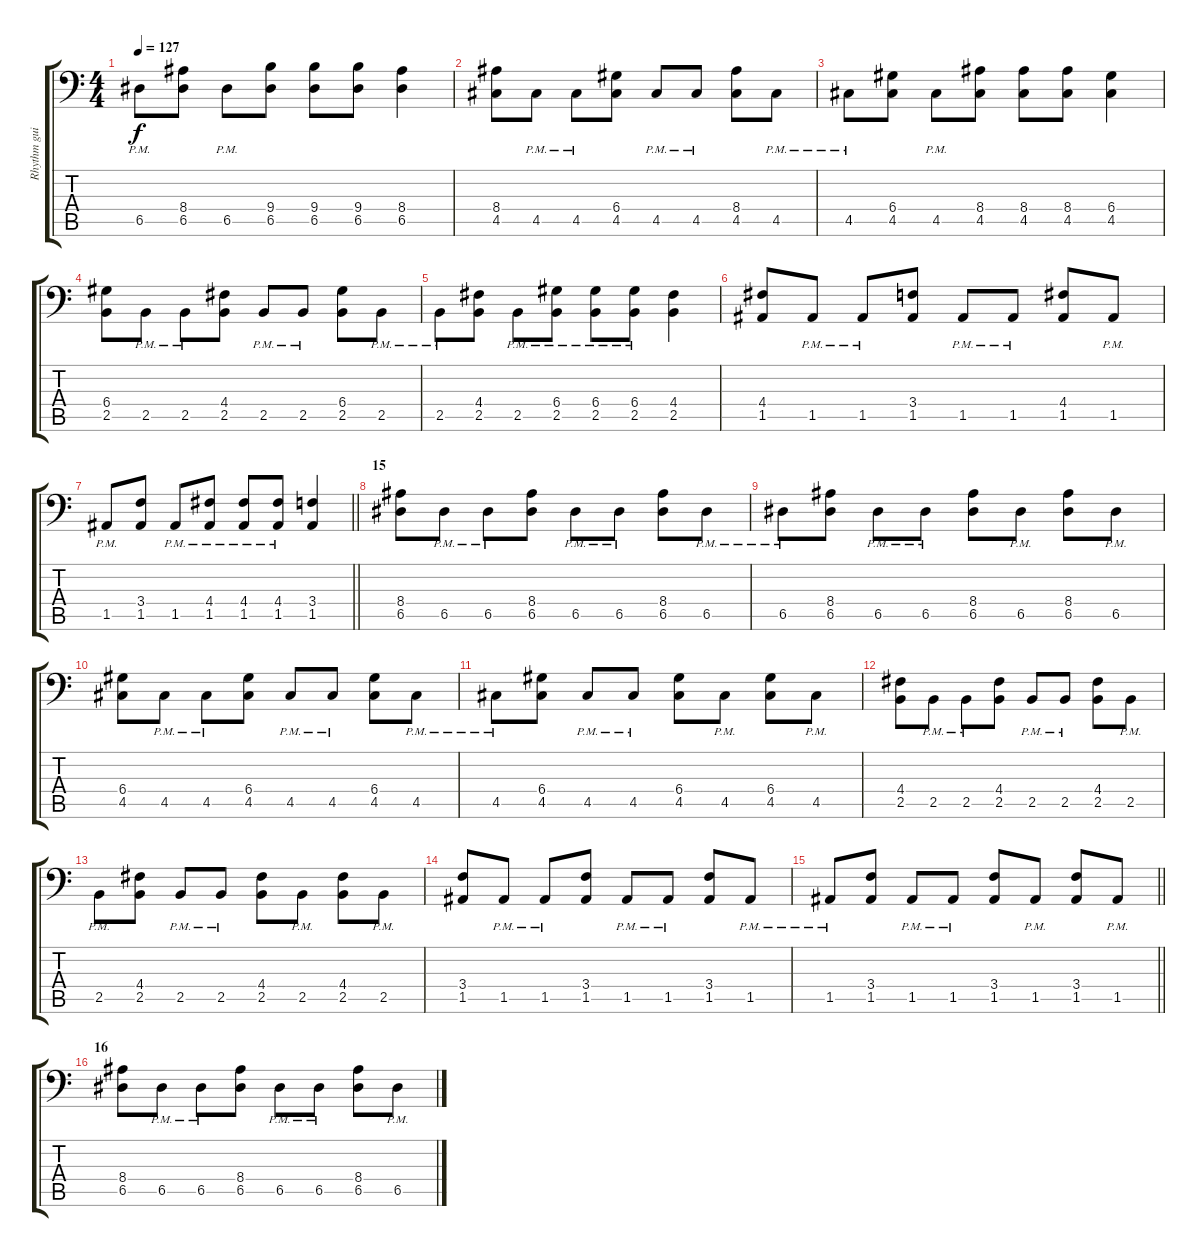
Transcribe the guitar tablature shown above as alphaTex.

\track ("Rhythm guitar" "Rhythm gui") {instrument distortionguitar}
\staff {score tabs}
\tuning (E3 B2 G2 D2 A1 E1) {hide}
\ts (4 4)
\tempo 127
\clef f4
\ks c
6.5{pm}.8{dy f} (8.4 6.5).8 6.5{pm}.8 (9.4 6.5).8 (9.4 6.5).8 (9.4 6.5).8 (8.4 6.5).4 |
(8.4 4.5).8 4.5{pm}.8 4.5{pm}.8 (6.4 4.5).8 4.5{pm}.8 4.5{pm}.8 (8.4 4.5).8 4.5{pm}.8 |
4.5{pm}.8 (6.4 4.5).8 4.5{pm}.8 (8.4 4.5).8 (8.4 4.5).8 (8.4 4.5).8 (6.4 4.5).4 |
(6.4 2.5).8 2.5{pm}.8 2.5{pm}.8 (4.4 2.5).8 2.5{pm}.8 2.5{pm}.8 (6.4 2.5).8 2.5{pm}.8 |
2.5{pm}.8 (4.4 2.5).8 2.5{pm}.8 (6.4{pm} 2.5{pm}).8 (6.4{pm} 2.5{pm}).8 (6.4{pm} 2.5{pm}).8 (4.4 2.5).4 |
(4.4 1.5).8 1.5{pm}.8 1.5{pm}.8 (3.4 1.5).8 1.5{pm}.8 1.5{pm}.8 (4.4 1.5).8 1.5{pm}.8 |
\barLineRight lightlight
1.5{pm}.8 (3.4 1.5).8 1.5{pm}.8 (4.4{pm} 1.5{pm}).8 (4.4{pm} 1.5{pm}).8 (4.4{pm} 1.5{pm}).8 (3.4 1.5).4 |
\section ("" "15")
(8.4 6.5).8 6.5{pm}.8 6.5{pm}.8 (8.4 6.5).8 6.5{pm}.8 6.5{pm}.8 (8.4 6.5).8 6.5{pm}.8 |
6.5{pm}.8 (8.4 6.5).8 6.5{pm}.8 6.5{pm}.8 (8.4 6.5).8 6.5{pm}.8 (8.4 6.5).8 6.5{pm}.8 |
(6.4 4.5).8 4.5{pm}.8 4.5{pm}.8 (6.4 4.5).8 4.5{pm}.8 4.5{pm}.8 (6.4 4.5).8 4.5{pm}.8 |
4.5{pm}.8 (6.4 4.5).8 4.5{pm}.8 4.5{pm}.8 (6.4 4.5).8 4.5{pm}.8 (6.4 4.5).8 4.5{pm}.8 |
(4.4 2.5).8 2.5{pm}.8 2.5{pm}.8 (4.4 2.5).8 2.5{pm}.8 2.5{pm}.8 (4.4 2.5).8 2.5{pm}.8 |
2.5{pm}.8 (4.4 2.5).8 2.5{pm}.8 2.5{pm}.8 (4.4 2.5).8 2.5{pm}.8 (4.4 2.5).8 2.5{pm}.8 |
(3.4 1.5).8 1.5{pm}.8 1.5{pm}.8 (3.4 1.5).8 1.5{pm}.8 1.5{pm}.8 (3.4 1.5).8 1.5{pm}.8 |
\barLineRight lightlight
1.5{pm}.8 (3.4 1.5).8 1.5{pm}.8 1.5{pm}.8 (3.4 1.5).8 1.5{pm}.8 (3.4 1.5).8 1.5{pm}.8 |
\section ("" "16")
(8.4 6.5).8 6.5{pm}.8 6.5{pm}.8 (8.4 6.5).8 6.5{pm}.8 6.5{pm}.8 (8.4 6.5).8 6.5{pm}.8
